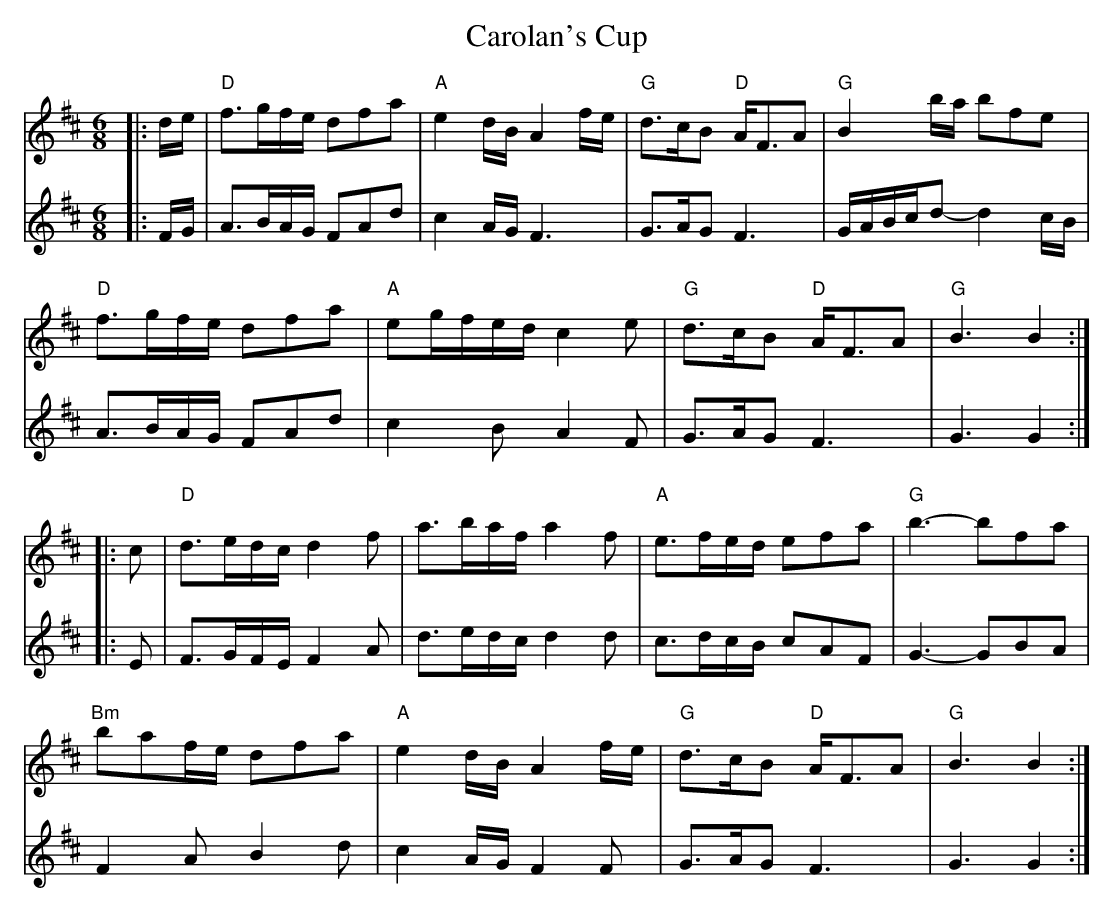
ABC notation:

X:1
T: Carolan's Cup
M: 6/8
L: 1/8
K: Dmaj
[V:1]|:d/e/|"D"f>gf/e/ dfa|"A"e2 d/B/ A2 f/e/|"G"d>cB "D"A<FA|"G"B2b/a/ bfe|
[V:2]|:F/G/|A>BA/G/ FAd|c2 A/G/ F3|G>AG F3|G/A/B/c/d- d2c/B/|
[V:1]"D"f>gf/e/ dfa|"A"eg/f/e/d/ c2 e|"G"d>cB "D"A<FA|"G"B3 B2:|
[V:2]A>BA/G/ FAd| c2B A2F|G>AG F3|G3G2:|
[V:1]|:c|"D"d>ed/c/ d2 f|a>ba/f/ a2 f|"A"e>fe/d/ efa|"G"b3- bfa|
[V:2]|:E|F>GF/E/ F2A |d>ed/c/ d2 d|c>dc/B/ cAF|G3- GBA|
[V:1]"Bm"baf/e/ dfa|"A"e2 d/B/ A2 f/e/|"G"d>cB "D"A<FA|"G"B3 B2:|
[V:2]F2A B2d| c2A/G/ F2F|G>AG F3|G3G2:|
